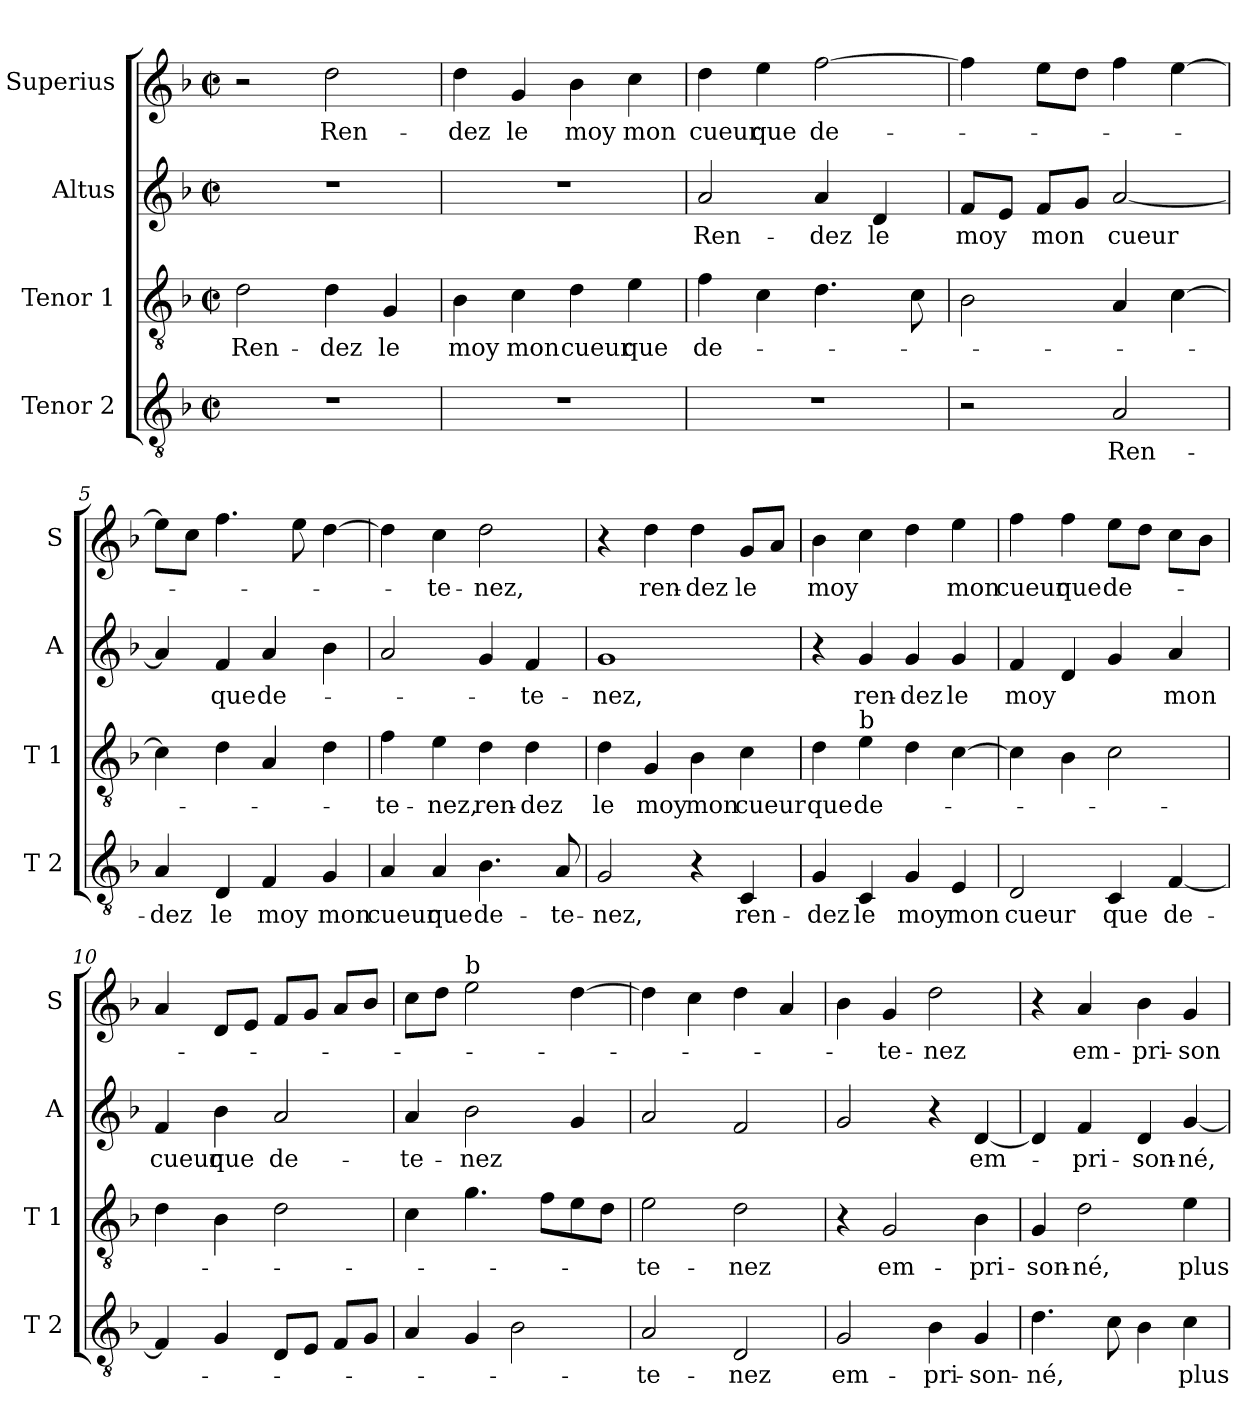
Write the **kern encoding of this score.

**kern	**text	**kern	**text	**kern	**text	**kern	**text
*part4	*part4	*part3	*part3	*part2	*part2	*part1	*part1
*staff4	*staff4	*staff3	*staff3	*staff2	*staff2	*staff1	*staff1
*I"Tenor 2	*	*I"Tenor 1	*	*I"Altus	*	*I"Superius	*
*I'T 2	*	*I'T 1	*	*I'A	*	*I'S	*
*clefGv2	*	*clefGv2	*	*clefG2	*	*clefG2	*
*k[b-]	*	*k[b-]	*	*k[b-]	*	*k[b-]	*
*F:	*	*F:	*	*F:	*	*F:	*
*M2/2	*	*M2/2	*	*M2/2	*	*M2/2	*
*met(c|)	*	*met(c|)	*	*met(c|)	*	*met(c|)	*
=1	=1	=1	=1	=1	=1	=1	=1
1r	.	2d\	Ren-	1r	.	2r	.
.	.	4d\	-dez	.	.	2dd\	Ren-
.	.	4G/	le	.	.	.	.
=2	=2	=2	=2	=2	=2	=2	=2
1r	.	4B-\	moy	1r	.	4dd\	-dez
.	.	4c\	mon	.	.	4g/	le
.	.	4d\	cueur	.	.	4b-\	moy
.	.	4e\	que	.	.	4cc\	mon
=3	=3	=3	=3	=3	=3	=3	=3
1r	.	4f\	de-	2a/	Ren-	4dd\	cueur
.	.	4c\	.	.	.	4ee\	que
.	.	4.d\	.	4a/	-dez	[2ff\	de-
.	.	.	.	4d/	le	.	.
.	.	8c\	.	.	.	.	.
=4	=4	=4	=4	=4	=4	=4	=4
2r	.	2B-\	.	8f/L	moy	4ff\]	.
.	.	.	.	8e/J	.	.	.
.	.	.	.	8f/L	mon	8ee\L	.
.	.	.	.	8g/J	.	8dd\J	.
2A/	Ren-	4A/	.	[2a/	cueur	4ff\	.
.	.	[4c\	.	.	.	[4ee\	.
=5	=5	=5	=5	=5	=5	=5	=5
4A/	-dez	4c\]	.	4a/]	.	8ee\L]	.
.	.	.	.	.	.	8cc\J	.
4D/	le	4d\	.	4f/	que	4.ff\	.
4F/	moy	4A/	.	4a/	de-	.	.
.	.	.	.	.	.	8ee\	.
4G/	mon	4d\	.	4b-\	.	[4dd\	.
!!LO:LB:g=z
=6	=6	=6	=6	=6	=6	=6	=6
4A/	cueur	4f\	-te-	2a/	.	4dd\]	.
4A/	que	4e\	-nez,	.	.	4cc\	-te-
4.B-\	de-	4d\	ren-	4g/	.	2dd\	-nez,
.	.	4d\	-dez	4f/	-te-	.	.
8A/	-te-	.	.	.	.	.	.
=7	=7	=7	=7	=7	=7	=7	=7
2G/	-nez,	4d\	le	1g	-nez,	4r	.
.	.	4G/	moy	.	.	4dd\	ren-
4r	.	4B-\	mon	.	.	4dd\	-dez
4C/	ren-	4c\	cueur	.	.	8g/L	le
.	.	.	.	.	.	8a/J	.
=8	=8	=8	=8	=8	=8	=8	=8
4G/	-dez	4d\	que	4r	.	4b-\	moy
!	!	!LO:TX:a:t=b	!	!	!	!	!
4C/	le	4e\	de-	4g/	ren-	4cc\	.
4G/	moy	4d\	.	4g/	-dez	4dd\	.
4E/	mon	[4c\	.	4g/	le	4ee\	mon
=9	=9	=9	=9	=9	=9	=9	=9
2D/	cueur	4c\]	.	4f/	moy	4ff\	cueur
.	.	4B-\	.	4d/	.	4ff\	que
4C/	que	2c\	.	4g/	.	8ee\L	de-
.	.	.	.	.	.	8dd\J	.
[4F/	de-	.	.	4a/	mon	8cc\L	.
.	.	.	.	.	.	8b-\J	.
=10	=10	=10	=10	=10	=10	=10	=10
4F/]	.	4d\	.	4f/	cueur	4a/	.
4G/	.	4B-\	.	4b-\	que	8d/L	.
.	.	.	.	.	.	8e/J	.
8D/L	.	2d\	.	2a/	de-	8f/L	.
8E/J	.	.	.	.	.	8g/J	.
8F/L	.	.	.	.	.	8a/L	.
8G/J	.	.	.	.	.	8b-/J	.
!!LO:LB:g=z
=11	=11	=11	=11	=11	=11	=11	=11
4A/	.	4c\	.	4a/	-te-	8cc\L	.
.	.	.	.	.	.	8dd\J	.
!	!	!	!	!	!	!LO:TX:a:t=b	!
4G/	.	4.g\	.	2b-\	-nez	2ee\	.
2B-\	.	.	.	.	.	.	.
.	.	8f\L	.	.	.	.	.
.	.	8e\	.	4g/	.	[4dd\	.
.	.	8d\J	.	.	.	.	.
=12	=12	=12	=12	=12	=12	=12	=12
2A/	-te-	2e\	-te-	2a/	.	4dd\]	.
.	.	.	.	.	.	4cc\	.
2D/	-nez	2d\	-nez	2f/	.	4dd\	.
.	.	.	.	.	.	4a/	.
=13	=13	=13	=13	=13	=13	=13	=13
2G/	em-	4r	.	2g/	.	4b-\	.
.	.	2G/	em-	.	.	4g/	-te-
4B-\	-pri-	.	.	4r	.	2dd\	-nez
4G/	-son-	4B-\	-pri-	[4d/	em-	.	.
=14	=14	=14	=14	=14	=14	=14	=14
4.d\	-né,	4G/	-son-	4d/]	.	4r	.
.	.	2d\	-né,	4f/	-pri-	4a/	em-
8c\	.	.	.	.	.	.	.
4B-\	.	.	.	4d/	-son-	4b-\	-pri-
4c\	plus	4e\	plus	[4g/	-né,	4g/	-son-
=	=	=	=	=	=	=	=
*-	*-	*-	*-	*-	*-	*-	*-
